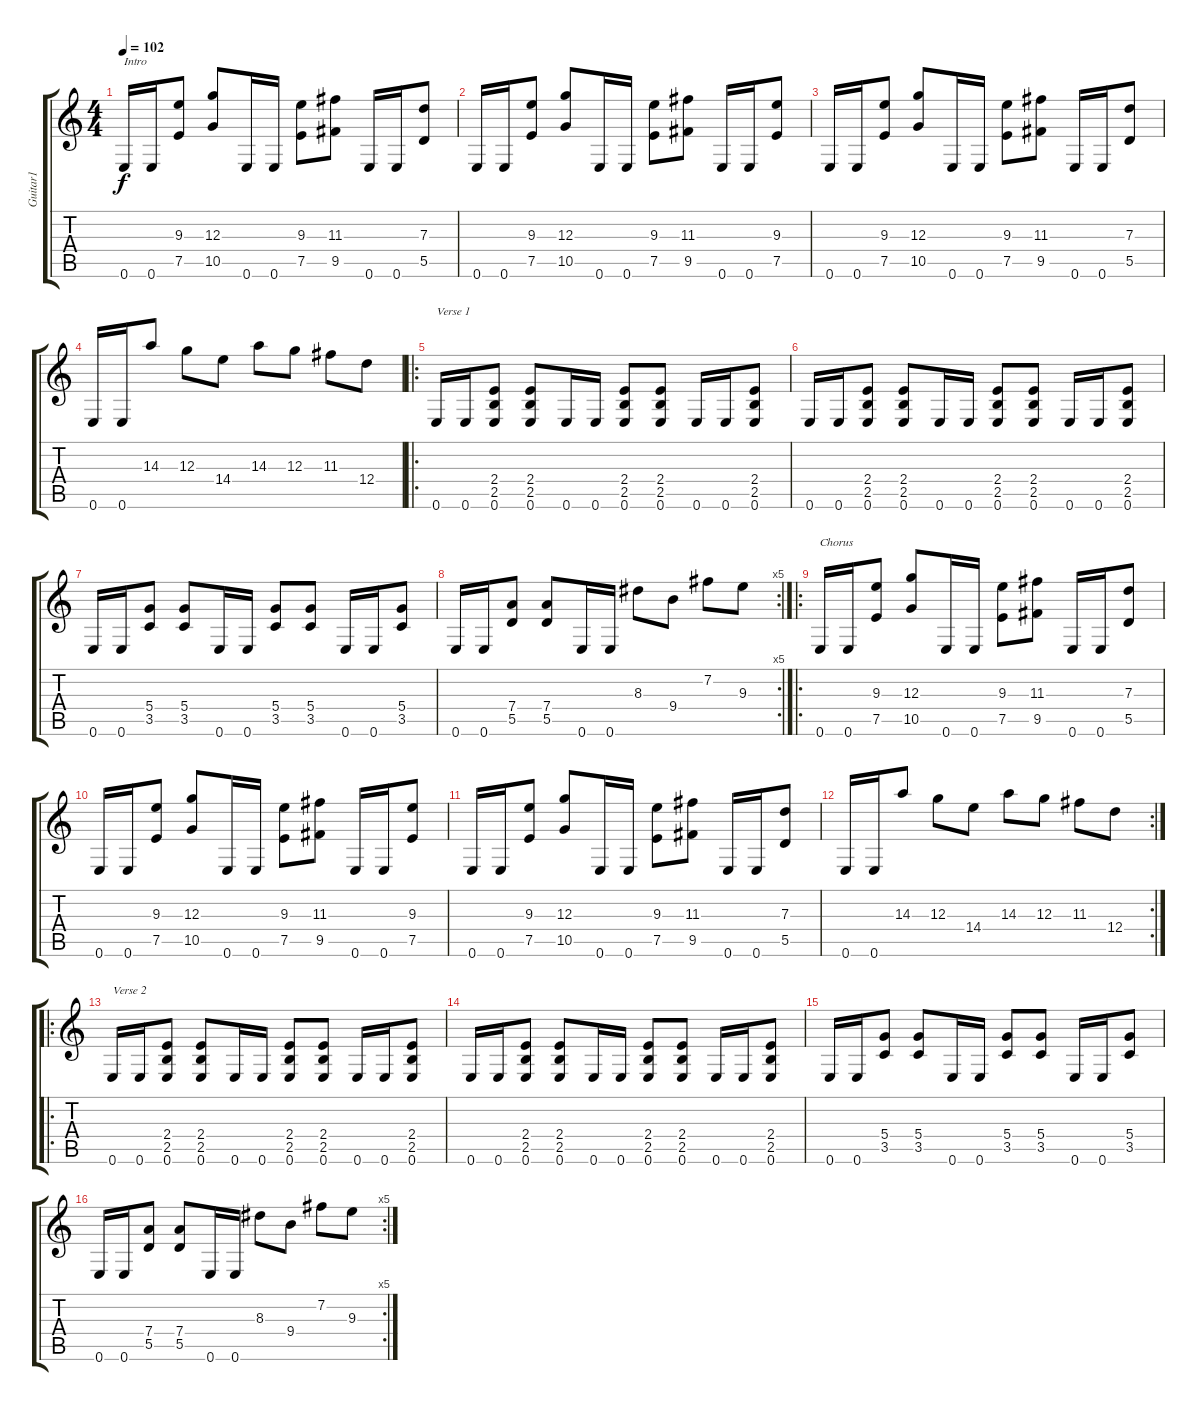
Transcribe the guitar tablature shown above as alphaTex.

\track ("Guitar1" "Guitar1") {instrument overdrivenguitar}
\staff {score tabs}
\tuning (E4 B3 G3 D3 A2 E2) {hide}
\ts (4 4)
\tempo 102
\clef g2
\ks c
0.6.16{txt "Intro" dy f instrument overdrivenguitar} 0.6.16 (9.3 7.5).8 (12.3 10.5).8 0.6.16 0.6.16 (9.3 7.5).8 (11.3 9.5).8 0.6.16 0.6.16 (7.3 5.5).8 |
0.6.16 0.6.16 (9.3 7.5).8 (12.3 10.5).8 0.6.16 0.6.16 (9.3 7.5).8 (11.3 9.5).8 0.6.16 0.6.16 (9.3 7.5).8 |
0.6.16 0.6.16 (9.3 7.5).8 (12.3 10.5).8 0.6.16 0.6.16 (9.3 7.5).8 (11.3 9.5).8 0.6.16 0.6.16 (7.3 5.5).8 |
0.6.16 0.6.16 14.3.8 12.3.8 14.4.8 14.3.8 12.3.8 11.3.8 12.4.8 |
\ro
0.6.16{txt "Verse 1"} 0.6.16 (2.4 2.5 0.6).8 (2.4 2.5 0.6).8 0.6.16 0.6.16 (2.4 2.5 0.6).8 (2.4 2.5 0.6).8 0.6.16 0.6.16 (2.4 2.5 0.6).8 |
0.6.16 0.6.16 (2.4 2.5 0.6).8 (2.4 2.5 0.6).8 0.6.16 0.6.16 (2.4 2.5 0.6).8 (2.4 2.5 0.6).8 0.6.16 0.6.16 (2.4 2.5 0.6).8 |
0.6.16 0.6.16 (5.4 3.5).8 (5.4 3.5).8 0.6.16 0.6.16 (5.4 3.5).8 (5.4 3.5).8 0.6.16 0.6.16 (5.4 3.5).8 |
\rc 5
0.6.16 0.6.16 (7.4 5.5).8 (7.4 5.5).8 0.6.16 0.6.16 8.3.8 9.4.8 7.2.8 9.3.8 |
\ro
0.6.16{txt "Chorus"} 0.6.16 (9.3 7.5).8 (12.3 10.5).8 0.6.16 0.6.16 (9.3 7.5).8 (11.3 9.5).8 0.6.16 0.6.16 (7.3 5.5).8 |
0.6.16 0.6.16 (9.3 7.5).8 (12.3 10.5).8 0.6.16 0.6.16 (9.3 7.5).8 (11.3 9.5).8 0.6.16 0.6.16 (9.3 7.5).8 |
0.6.16 0.6.16 (9.3 7.5).8 (12.3 10.5).8 0.6.16 0.6.16 (9.3 7.5).8 (11.3 9.5).8 0.6.16 0.6.16 (7.3 5.5).8 |
\rc 2
0.6.16 0.6.16 14.3.8 12.3.8 14.4.8 14.3.8 12.3.8 11.3.8 12.4.8 |
\ro
0.6.16{txt "Verse 2"} 0.6.16 (2.4 2.5 0.6).8 (2.4 2.5 0.6).8 0.6.16 0.6.16 (2.4 2.5 0.6).8 (2.4 2.5 0.6).8 0.6.16 0.6.16 (2.4 2.5 0.6).8 |
0.6.16 0.6.16 (2.4 2.5 0.6).8 (2.4 2.5 0.6).8 0.6.16 0.6.16 (2.4 2.5 0.6).8 (2.4 2.5 0.6).8 0.6.16 0.6.16 (2.4 2.5 0.6).8 |
0.6.16 0.6.16 (5.4 3.5).8 (5.4 3.5).8 0.6.16 0.6.16 (5.4 3.5).8 (5.4 3.5).8 0.6.16 0.6.16 (5.4 3.5).8 |
\rc 5
0.6.16 0.6.16 (7.4 5.5).8 (7.4 5.5).8 0.6.16 0.6.16 8.3.8 9.4.8 7.2.8 9.3.8
